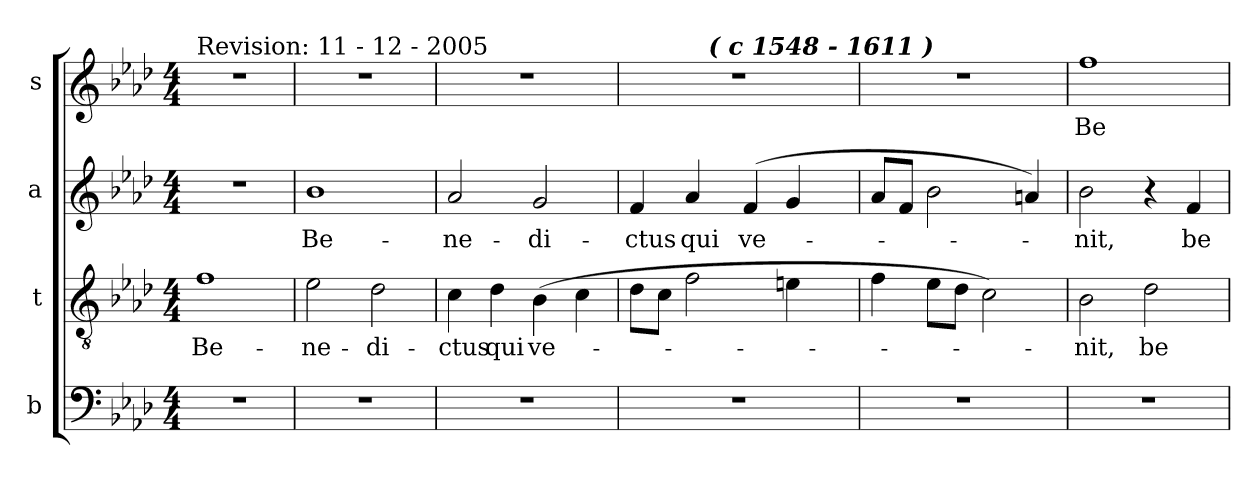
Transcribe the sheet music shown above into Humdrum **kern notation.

**kern	**kern	**text	**kern	**text	**kern	**text
*part4	*part3	*part3	*part2	*part2	*part1	*part1
*staff4	*staff3	*staff3	*staff2	*staff2	*staff1	*staff1
*I"b	*I"t	*	*I"a	*	*I"s	*
!!LO:PB:g=z
*clefF4	*clefGv2	*	*clefG2	*	*clefG2	*
*	*ITrd7c12	*	*	*	*	*
*k[b-e-a-d-]	*k[b-e-a-d-]	*	*k[b-e-a-d-]	*	*k[b-e-a-d-]	*
*f:	*f:	*	*f:	*	*f:	*
*M4/4	*M4/4	*	*M4/4	*	*M4/4	*
*MM120	*MM120	*	*MM120	*	*MM120	*
=1	=1	=1	=1	=1	=1	=1
!	!	!	!	!	!LO:TX:a:t=Revision&colon;  11 - 12 - 2005	!
!	!	!LO:LY:b:color=#000000	!	!	!	!
1r	1Fi	Be-	1r	.	1r	.
=2	=2	=2	=2	=2	=2	=2
!	!	!LO:LY:b:color=#000000	!	!	!	!
!	!	!	!	!LO:LY:b:color=#000000	!	!
1r	2E-i\	-ne-	1b-i	Be-	1r	.
!	!	!LO:LY:b:color=#000000	!	!	!	!
.	2D-i\	-di-	.	.	.	.
=3	=3	=3	=3	=3	=3	=3
!	!	!LO:LY:b:color=#000000	!	!	!	!
!	!	!	!	!LO:LY:b:color=#000000	!	!
1r	4Ci\	-ctus	2a-i/	-ne-	1r	.
!	!	!LO:LY:b:color=#000000	!	!	!	!
.	4D-i\	qui	.	.	.	.
!	!	!LO:LY:b:color=#000000	!	!	!	!
!	!	!	!	!LO:LY:b:color=#000000	!	!
.	(4BB-i\	ve-	2gi/	-di-	.	.
.	4Ci\	.	.	.	.	.
=4	=4	=4	=4	=4	=4	=4
!	!	!	!	!LO:LY:b:color=#000000	!	!
*	*	*	*	*	*^	*
1r	8D-i\L	.	4fi/	-ctus	1r	4ryy	.
.	8Ci\J	.	.	.	.	.	.
!	!	!	!	!LO:LY:b:color=#000000	!	!	!
.	2Fi\	.	4a-i/	qui	.	16ryy	.
.	.	.	.	.	.	256.ryy	.
!	!	!	!	!	!	!LO:TX:a:Bi:t=( c 1548 - 1611 )	!
.	.	.	.	.	.	2ryy	.
!	!	!	!	!LO:LY:b:color=#000000	!	!	!
.	.	.	(4fi/	ve-	.	.	.
.	4Eni\	.	4gi/	.	.	.	.
.	.	.	.	.	.	8ryy	.
.	.	.	.	.	.	32ryy	.
.	.	.	.	.	.	64ryy	.
.	.	.	.	.	.	128ryy	.
.	.	.	.	.	.	512ryy	.
*	*	*	*	*	*v	*v	*
!!LO:LB:g=z
=5	=5	=5	=5	=5	=5	=5
1r	4Fi\	.	8a-i/L	.	1r	.
.	.	.	8fi/J	.	.	.
.	8E-i\L	.	2b-i\	.	.	.
.	8D-i\J	.	.	.	.	.
.	2Ci\)	.	.	.	.	.
.	.	.	4ani/)	.	.	.
=6	=6	=6	=6	=6	=6	=6
!	!	!LO:LY:b:color=#000000	!	!	!	!
!	!	!	!	!LO:LY:b:color=#000000	!	!
!	!	!	!	!	!	!LO:LY:b:color=#000000
1r	2BB-i\	-nit,	2b-i\	-nit,	1ffi	Be-
!	!	!LO:LY:b:color=#000000	!	!	!	!
.	2D-i\	be-	4r	.	.	.
!	!	!	!	!LO:LY:b:color=#000000	!	!
.	.	.	4fi/	be-	.	.
=	=	=	=	=	=	=
*-	*-	*-	*-	*-	*-	*-
